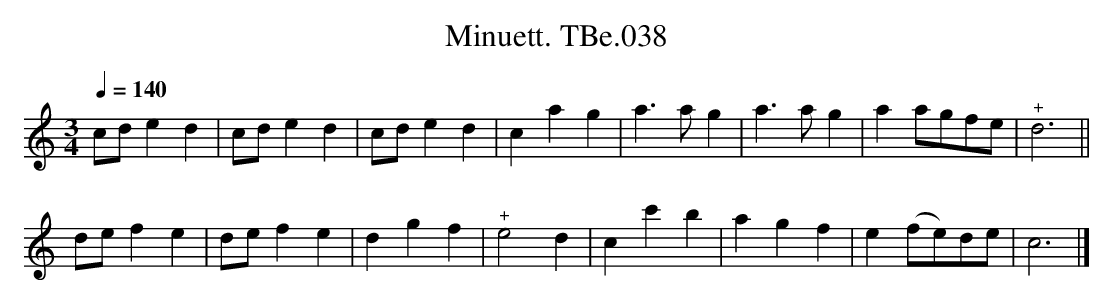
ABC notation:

X:1
T:Minuett. TBe.038
M:3/4
L:1/4
Q:1/4=140
K:C major
c/d/ ed | c/d/ ed | c/d/ ed | cag | a>ag |\
a>ag | a a/g/f/e/ |  "^+"d3 ||
d/e/fe | d/e/fe | dgf |  "^+"e2d | cc'b |\
agf | e (f/e/)d/e/ | c3 |]
